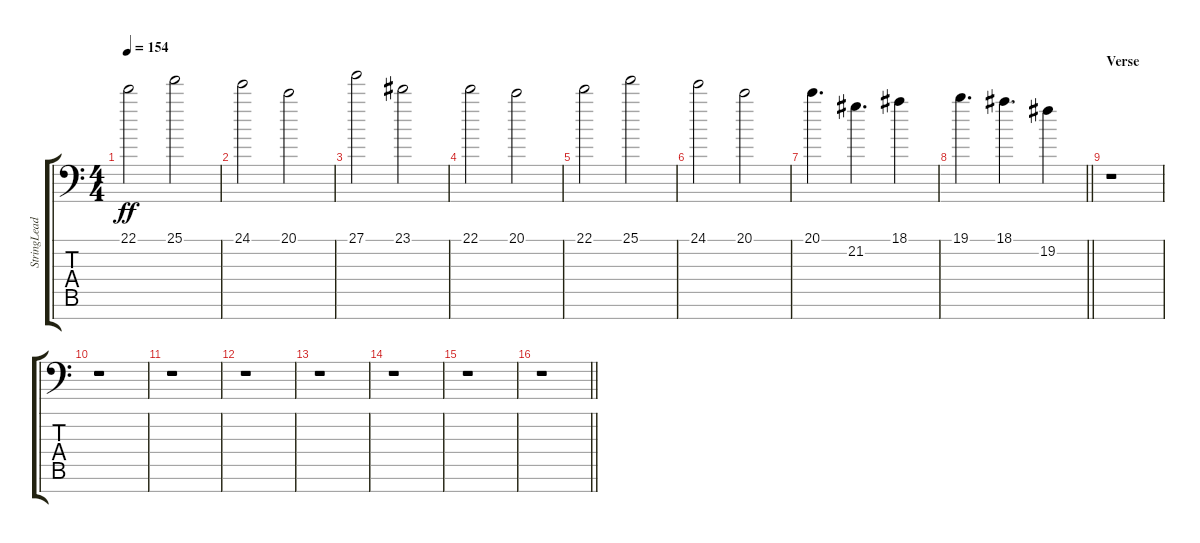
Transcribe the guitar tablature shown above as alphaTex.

\track ("StringLead" "StringLead") {instrument stringensemble2}
\staff {score tabs}
\tuning (E4 B3 G3 D3 A2 E2 C-1) {hide}
\ts (4 4)
\tempo 154
\clef f4
\ks c
22.1.2{dy ff} 25.1.2 |
24.1.2 20.1.2 |
27.1.2 23.1.2 |
22.1.2 20.1.2 |
22.1.2 25.1.2 |
24.1.2 20.1.2 |
20.1.4{d} 21.2.4{d} 18.1.4 |
\barLineRight lightlight
19.1.4{d} 18.1.4{d} 19.2.4 |
\section ("" "Verse")
r.1 |
r.1 |
r.1 |
r.1 |
r.1 |
r.1 |
r.1 |
\barLineRight lightlight
r.1
